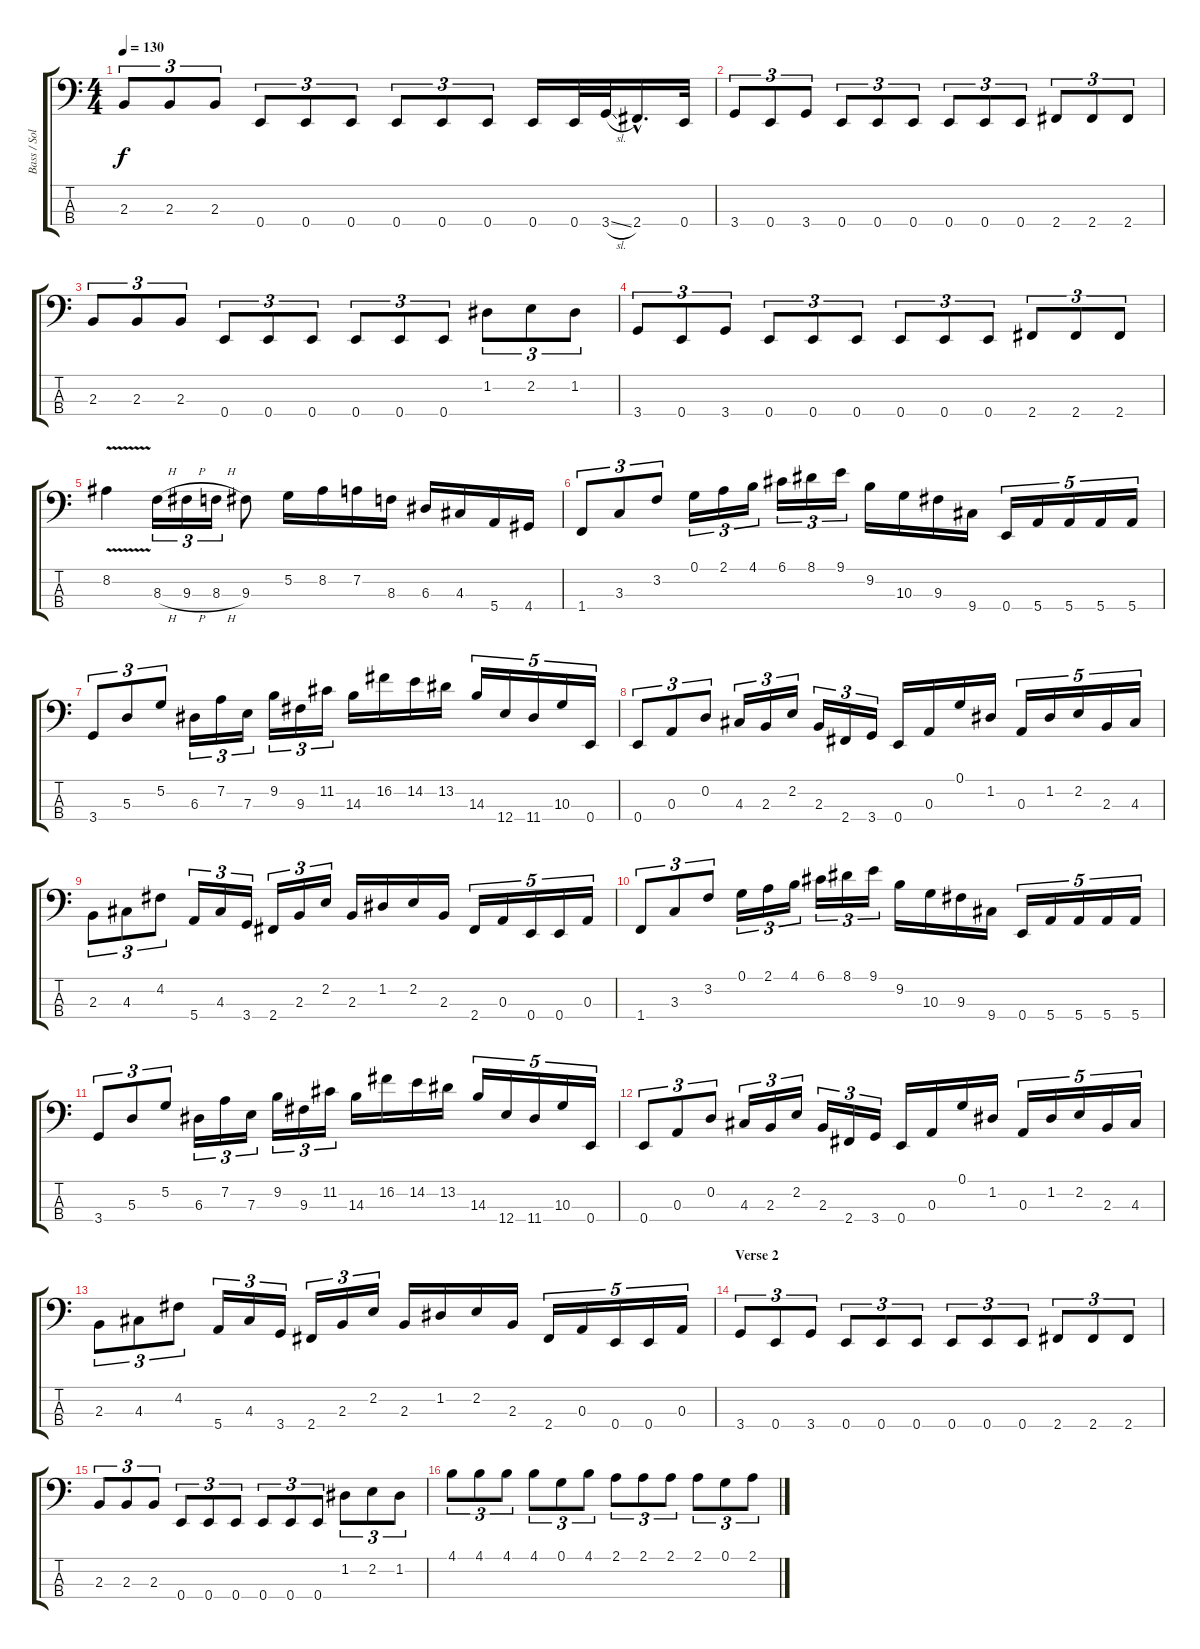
\track ("Bass / Solo" "Bass / Sol") {instrument electricbassfinger}
\staff {score tabs}
\tuning (G2 D2 A1 E1) {hide}
\ts (4 4)
\tempo 130
\clef f4
\ks c
2.3.8{tu (3 2) dy f} 2.3.8{tu (3 2)} 2.3.8{tu (3 2)} 0.4.8{tu (3 2)} 0.4.8{tu (3 2)} 0.4.8{tu (3 2)} 0.4.8{tu (3 2)} 0.4.8{tu (3 2)} 0.4.8{tu (3 2)} 0.4.16 0.4.32 3.4{sl}.32 2.4{hac}.16{d} 0.4.32 |
3.4.8{tu (3 2)} 0.4.8{tu (3 2)} 3.4.8{tu (3 2)} 0.4.8{tu (3 2)} 0.4.8{tu (3 2)} 0.4.8{tu (3 2)} 0.4.8{tu (3 2)} 0.4.8{tu (3 2)} 0.4.8{tu (3 2)} 2.4.8{tu (3 2)} 2.4.8{tu (3 2)} 2.4.8{tu (3 2)} |
2.3.8{tu (3 2)} 2.3.8{tu (3 2)} 2.3.8{tu (3 2)} 0.4.8{tu (3 2)} 0.4.8{tu (3 2)} 0.4.8{tu (3 2)} 0.4.8{tu (3 2)} 0.4.8{tu (3 2)} 0.4.8{tu (3 2)} 1.2.8{tu (3 2)} 2.2.8{tu (3 2)} 1.2.8{tu (3 2)} |
3.4.8{tu (3 2)} 0.4.8{tu (3 2)} 3.4.8{tu (3 2)} 0.4.8{tu (3 2)} 0.4.8{tu (3 2)} 0.4.8{tu (3 2)} 0.4.8{tu (3 2)} 0.4.8{tu (3 2)} 0.4.8{tu (3 2)} 2.4.8{tu (3 2)} 2.4.8{tu (3 2)} 2.4.8{tu (3 2)} |
8.2{v}.4 8.3{h}.16{tu (3 2)} 9.3{h}.16{tu (3 2)} 8.3{h}.16{tu (3 2)} 9.3.8 5.2.16 8.2.16 7.2.16 8.3.16 6.3.16 4.3.16 5.4.16 4.4.16 |
1.4.8{tu (3 2)} 3.3.8{tu (3 2)} 3.2.8{tu (3 2)} 0.1.16{tu (3 2)} 2.1.16{tu (3 2)} 4.1.16{tu (3 2)} 6.1.16{tu (3 2)} 8.1.16{tu (3 2)} 9.1.16{tu (3 2)} 9.2.16 10.3.16 9.3.16 9.4.16 0.4.16{tu (5 4)} 5.4.16{tu (5 4)} 5.4.16{tu (5 4)} 5.4.16{tu (5 4)} 5.4.16{tu (5 4)} |
3.4.8{tu (3 2)} 5.3.8{tu (3 2)} 5.2.8{tu (3 2)} 6.3.16{tu (3 2)} 7.2.16{tu (3 2)} 7.3.16{tu (3 2)} 9.2.16{tu (3 2)} 9.3.16{tu (3 2)} 11.2.16{tu (3 2)} 14.3.16 16.2.16 14.2.16 13.2.16 14.3.16{tu (5 4)} 12.4.16{tu (5 4)} 11.4.16{tu (5 4)} 10.3.16{tu (5 4)} 0.4.16{tu (5 4)} |
0.4.8{tu (3 2)} 0.3.8{tu (3 2)} 0.2.8{tu (3 2)} 4.3.16{tu (3 2)} 2.3.16{tu (3 2)} 2.2.16{tu (3 2)} 2.3.16{tu (3 2)} 2.4.16{tu (3 2)} 3.4.16{tu (3 2)} 0.4.16 0.3.16 0.1.16 1.2.16 0.3.16{tu (5 4)} 1.2.16{tu (5 4)} 2.2.16{tu (5 4)} 2.3.16{tu (5 4)} 4.3.16{tu (5 4)} |
2.3.8{tu (3 2)} 4.3.8{tu (3 2)} 4.2.8{tu (3 2)} 5.4.16{tu (3 2)} 4.3.16{tu (3 2)} 3.4.16{tu (3 2)} 2.4.16{tu (3 2)} 2.3.16{tu (3 2)} 2.2.16{tu (3 2)} 2.3.16 1.2.16 2.2.16 2.3.16 2.4.16{tu (5 4)} 0.3.16{tu (5 4)} 0.4.16{tu (5 4)} 0.4.16{tu (5 4)} 0.3.16{tu (5 4)} |
1.4.8{tu (3 2)} 3.3.8{tu (3 2)} 3.2.8{tu (3 2)} 0.1.16{tu (3 2)} 2.1.16{tu (3 2)} 4.1.16{tu (3 2)} 6.1.16{tu (3 2)} 8.1.16{tu (3 2)} 9.1.16{tu (3 2)} 9.2.16 10.3.16 9.3.16 9.4.16 0.4.16{tu (5 4)} 5.4.16{tu (5 4)} 5.4.16{tu (5 4)} 5.4.16{tu (5 4)} 5.4.16{tu (5 4)} |
3.4.8{tu (3 2)} 5.3.8{tu (3 2)} 5.2.8{tu (3 2)} 6.3.16{tu (3 2)} 7.2.16{tu (3 2)} 7.3.16{tu (3 2)} 9.2.16{tu (3 2)} 9.3.16{tu (3 2)} 11.2.16{tu (3 2)} 14.3.16 16.2.16 14.2.16 13.2.16 14.3.16{tu (5 4)} 12.4.16{tu (5 4)} 11.4.16{tu (5 4)} 10.3.16{tu (5 4)} 0.4.16{tu (5 4)} |
0.4.8{tu (3 2)} 0.3.8{tu (3 2)} 0.2.8{tu (3 2)} 4.3.16{tu (3 2)} 2.3.16{tu (3 2)} 2.2.16{tu (3 2)} 2.3.16{tu (3 2)} 2.4.16{tu (3 2)} 3.4.16{tu (3 2)} 0.4.16 0.3.16 0.1.16 1.2.16 0.3.16{tu (5 4)} 1.2.16{tu (5 4)} 2.2.16{tu (5 4)} 2.3.16{tu (5 4)} 4.3.16{tu (5 4)} |
2.3.8{tu (3 2)} 4.3.8{tu (3 2)} 4.2.8{tu (3 2)} 5.4.16{tu (3 2)} 4.3.16{tu (3 2)} 3.4.16{tu (3 2)} 2.4.16{tu (3 2)} 2.3.16{tu (3 2)} 2.2.16{tu (3 2)} 2.3.16 1.2.16 2.2.16 2.3.16 2.4.16{tu (5 4)} 0.3.16{tu (5 4)} 0.4.16{tu (5 4)} 0.4.16{tu (5 4)} 0.3.16{tu (5 4)} |
\section ("" "Verse 2")
3.4.8{tu (3 2)} 0.4.8{tu (3 2)} 3.4.8{tu (3 2)} 0.4.8{tu (3 2)} 0.4.8{tu (3 2)} 0.4.8{tu (3 2)} 0.4.8{tu (3 2)} 0.4.8{tu (3 2)} 0.4.8{tu (3 2)} 2.4.8{tu (3 2)} 2.4.8{tu (3 2)} 2.4.8{tu (3 2)} |
2.3.8{tu (3 2)} 2.3.8{tu (3 2)} 2.3.8{tu (3 2)} 0.4.8{tu (3 2)} 0.4.8{tu (3 2)} 0.4.8{tu (3 2)} 0.4.8{tu (3 2)} 0.4.8{tu (3 2)} 0.4.8{tu (3 2)} 1.2.8{tu (3 2)} 2.2.8{tu (3 2)} 1.2.8{tu (3 2)} |
4.1.8{tu (3 2)} 4.1.8{tu (3 2)} 4.1.8{tu (3 2)} 4.1.8{tu (3 2)} 0.1.8{tu (3 2)} 4.1.8{tu (3 2)} 2.1.8{tu (3 2)} 2.1.8{tu (3 2)} 2.1.8{tu (3 2)} 2.1.8{tu (3 2)} 0.1.8{tu (3 2)} 2.1.8{tu (3 2)}
